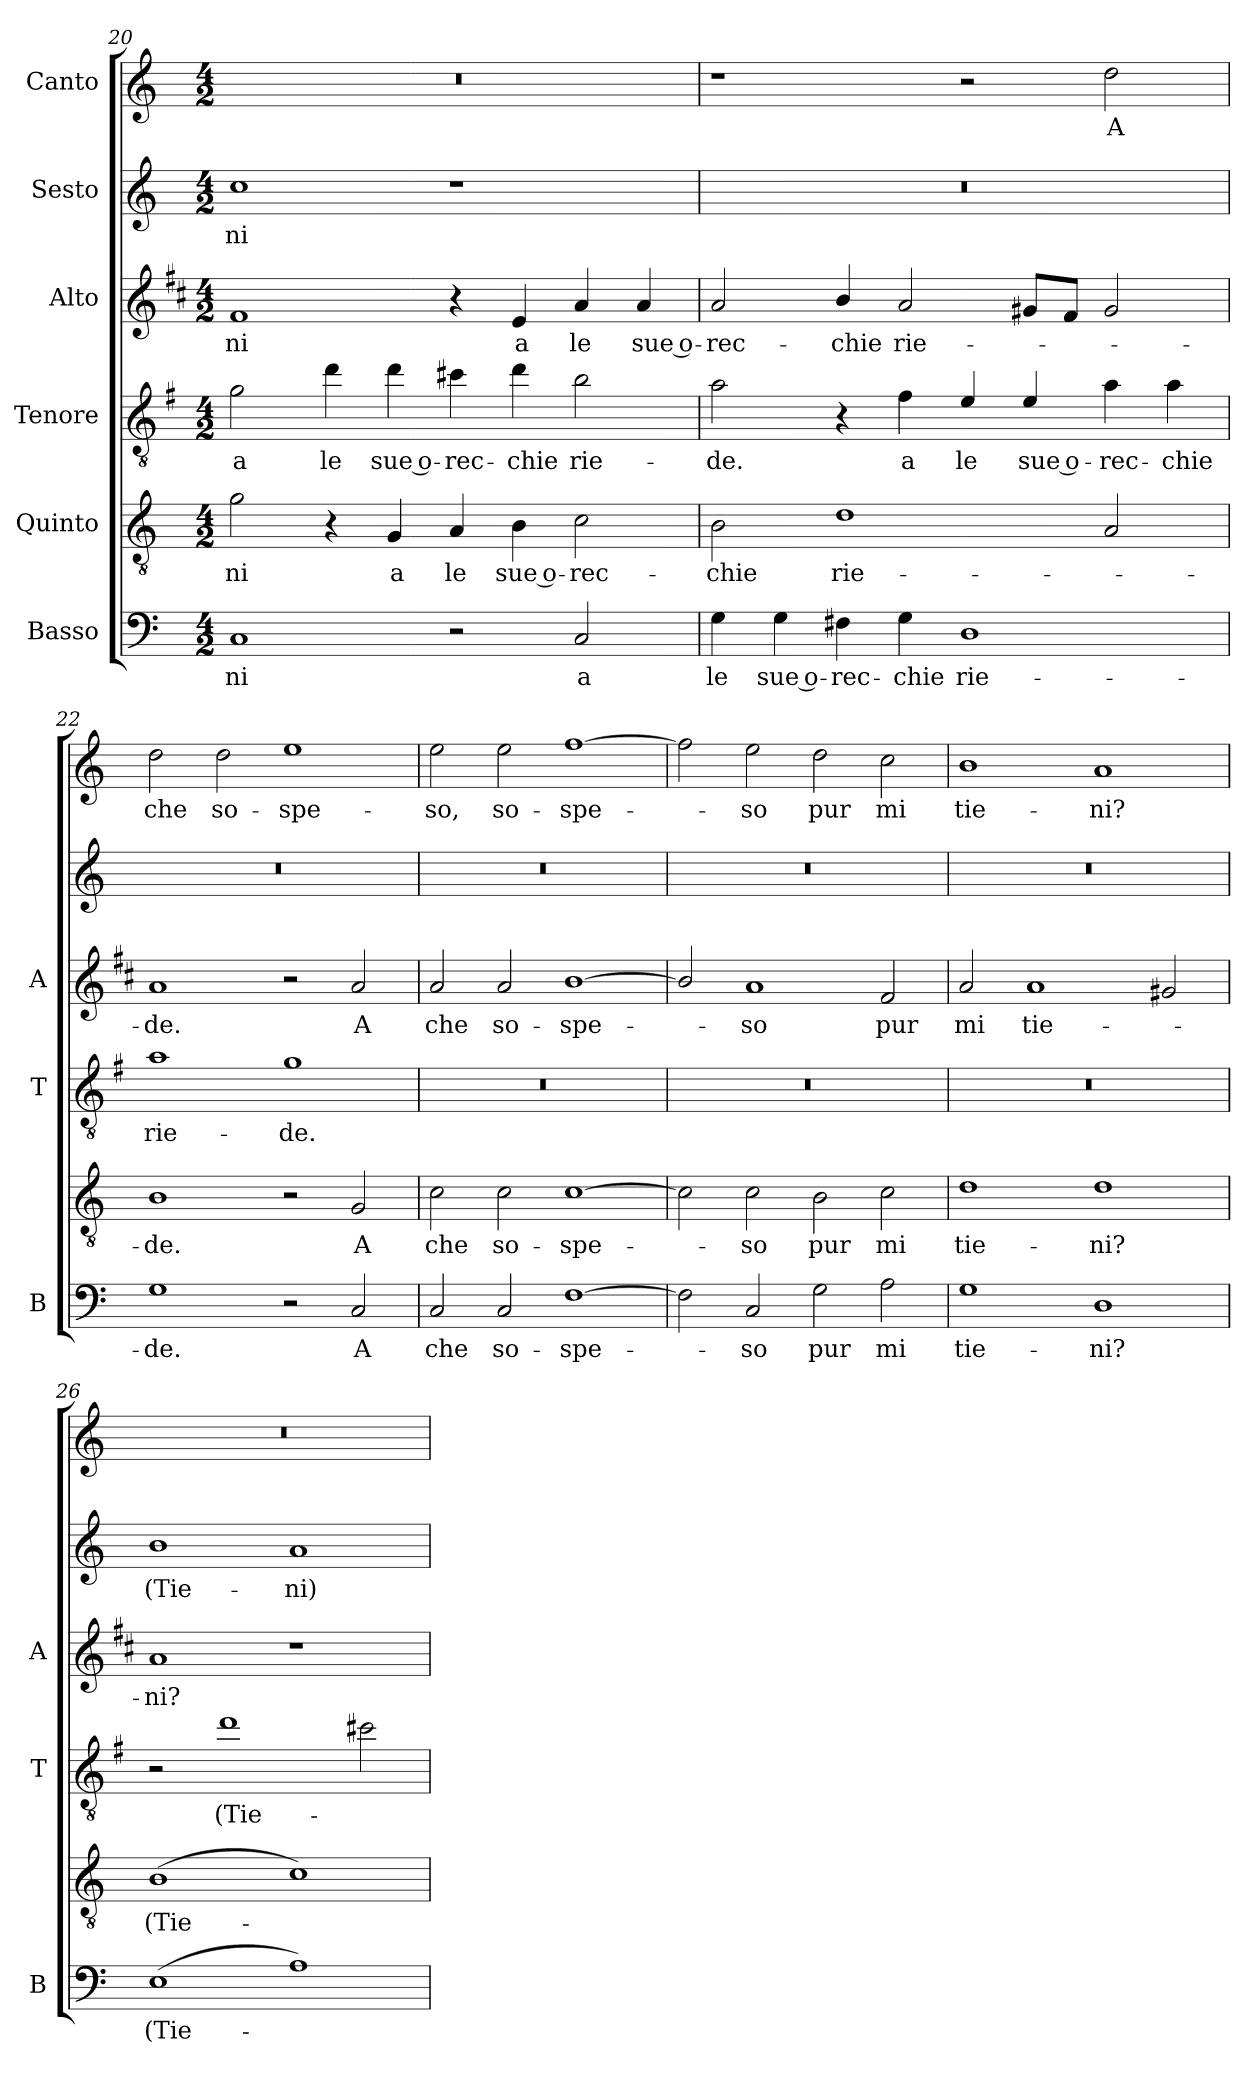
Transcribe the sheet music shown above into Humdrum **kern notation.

**kern	**text	**kern	**text	**kern	**text	**kern	**text	**kern	**text	**kern	**text
*part6	*part6	*part5	*part5	*part4	*part4	*part3	*part3	*part2	*part2	*part1	*part1
*staff6	*staff6	*staff5	*staff5	*staff4	*staff4	*staff3	*staff3	*staff2	*staff2	*staff1	*staff1
*I"Basso	*	*I"Quinto	*	*I"Tenore	*	*I"Alto	*	*I"Sesto	*	*I"Canto	*
*I'B	*	*	*	*I'T	*	*I'A	*	*	*	*	*
*clefF4	*	*clefGv2	*	*clefGv2	*	*clefG2	*	*clefG2	*	*clefG2	*
*	*	*	*	*ITrd4c7	*	*ITrd1c2	*	*	*	*	*
*k[]	*	*k[]	*	*k[]	*	*k[]	*	*k[]	*	*k[]	*
*C:	*	*C:	*	*C:	*	*C:	*	*C:	*	*C:	*
*M4/2	*	*M4/2	*	*M4/2	*	*M4/2	*	*M4/2	*	*M4/2	*
=20	=20	=20	=20	=20	=20	=20	=20	=20	=20	=20	=20
!	!LO:LY:b	!	!LO:LY:b	!	!LO:LY:b	!	!LO:LY:b	!	!LO:LY:b	!	!
1C	-ni	2g\	-ni	2c\	a	1e	-ni	1cc	-ni	0r	.
!	!	!	!	!	!LO:LY:b	!	!	!	!	!	!
.	.	4r	.	4g\	le	.	.	.	.	.	.
!	!	!	!LO:LY:b	!	!LO:LY:b	!	!	!	!	!	!
.	.	4G/	a	4g\	sue o-	.	.	.	.	.	.
!	!	!	!LO:LY:b	!	!LO:LY:b	!	!	!	!	!	!
2r	.	4A/	le	4f#X\	-rec-	4r	.	1r	.	.	.
!	!	!	!LO:LY:b	!	!LO:LY:b	!	!LO:LY:b	!	!	!	!
.	.	4B\	sue o-	4g\	-chie	4d/	a	.	.	.	.
!	!LO:LY:b	!	!LO:LY:b	!	!LO:LY:b	!	!LO:LY:b	!	!	!	!
2C/	a	2c\	-rec-	2e\	rie-	4g/	le	.	.	.	.
!	!	!	!	!	!	!	!LO:LY:b	!	!	!	!
.	.	.	.	.	.	4g/	sue o-	.	.	.	.
!!LO:PB:g=z
=21	=21	=21	=21	=21	=21	=21	=21	=21	=21	=21	=21
!	!LO:LY:b	!	!LO:LY:b	!	!LO:LY:b	!	!LO:LY:b	!	!	!	!
4G\	le	2B\	-chie	2d\	-de.	2g/	-rec-	0r	.	1r	.
!	!LO:LY:b	!	!	!	!	!	!	!	!	!	!
4G\	sue o-	.	.	.	.	.	.	.	.	.	.
!	!LO:LY:b	!	!LO:LY:b	!	!	!	!LO:LY:b	!	!	!	!
4F#X\	-rec-	1d	rie-	4r	.	4a/	-chie	.	.	.	.
!	!LO:LY:b	!	!	!	!LO:LY:b	!	!LO:LY:b	!	!	!	!
4G\	-chie	.	.	4B\	a	2g/	rie-	.	.	.	.
!	!LO:LY:b	!	!	!	!LO:LY:b	!	!	!	!	!	!
1D	rie-	.	.	4A/	le	.	.	.	.	2r	.
!	!	!	!	!	!LO:LY:b	!	!	!	!	!	!
.	.	.	.	4A/	sue o-	8f#X/L	.	.	.	.	.
.	.	.	.	.	.	8e/J	.	.	.	.	.
!	!	!	!	!	!LO:LY:b	!	!	!	!	!	!LO:LY:b
.	.	2A/	.	4d\	-rec-	2f#/	.	.	.	2dd\	A
!	!	!	!	!	!LO:LY:b	!	!	!	!	!	!
.	.	.	.	4d\	-chie	.	.	.	.	.	.
=22	=22	=22	=22	=22	=22	=22	=22	=22	=22	=22	=22
!	!LO:LY:b	!	!LO:LY:b	!	!LO:LY:b	!	!LO:LY:b	!	!	!	!LO:LY:b
1G	-de.	1B	-de.	1d	rie-	1g	-de.	0r	.	2dd\	che
!	!	!	!	!	!	!	!	!	!	!	!LO:LY:b
.	.	.	.	.	.	.	.	.	.	2dd\	so-
!	!	!	!	!	!LO:LY:b	!	!	!	!	!	!LO:LY:b
2r	.	2r	.	1c	-de.	2r	.	.	.	1ee	-spe-
!	!LO:LY:b	!	!LO:LY:b	!	!	!	!LO:LY:b	!	!	!	!
2C/	A	2G/	A	.	.	2g/	A	.	.	.	.
=23	=23	=23	=23	=23	=23	=23	=23	=23	=23	=23	=23
!	!LO:LY:b	!	!LO:LY:b	!	!	!	!LO:LY:b	!	!	!	!LO:LY:b
2C/	che	2c\	che	0r	.	2g/	che	0r	.	2ee\	-so,
!	!LO:LY:b	!	!LO:LY:b	!	!	!	!LO:LY:b	!	!	!	!LO:LY:b
2C/	so-	2c\	so-	.	.	2g/	so-	.	.	2ee\	so-
!	!LO:LY:b	!	!LO:LY:b	!	!	!	!LO:LY:b	!	!	!	!LO:LY:b
[1F	-spe-	[1c	-spe-	.	.	[1a	-spe-	.	.	[1ff	-spe-
=24	=24	=24	=24	=24	=24	=24	=24	=24	=24	=24	=24
2F\]	.	2c\]	.	0r	.	2a/]	.	0r	.	2ff\]	.
!	!LO:LY:b	!	!LO:LY:b	!	!	!	!LO:LY:b	!	!	!	!LO:LY:b
2C/	-so	2c\	-so	.	.	1g	-so	.	.	2ee\	-so
!	!LO:LY:b	!	!LO:LY:b	!	!	!	!	!	!	!	!LO:LY:b
2G\	pur	2B\	pur	.	.	.	.	.	.	2dd\	pur
!	!LO:LY:b	!	!LO:LY:b	!	!	!	!LO:LY:b	!	!	!	!LO:LY:b
2A\	mi	2c\	mi	.	.	2e/	pur	.	.	2cc\	mi
=25	=25	=25	=25	=25	=25	=25	=25	=25	=25	=25	=25
!	!LO:LY:b	!	!LO:LY:b	!	!	!	!LO:LY:b	!	!	!	!LO:LY:b
1G	tie-	1d	tie-	0r	.	2g/	mi	0r	.	1b	tie-
!	!	!	!	!	!	!	!LO:LY:b	!	!	!	!
.	.	.	.	.	.	1g	tie-	.	.	.	.
!	!LO:LY:b	!	!LO:LY:b	!	!	!	!	!	!	!	!LO:LY:b
1D	-ni?	1d	-ni?	.	.	.	.	.	.	1a	-ni?
.	.	.	.	.	.	2f#X/	.	.	.	.	.
!!LO:LB:g=z
=26	=26	=26	=26	=26	=26	=26	=26	=26	=26	=26	=26
!	!LO:LY:b	!	!LO:LY:b	!	!	!	!LO:LY:b	!	!LO:LY:b	!	!
(>1E	(Tie-	(>1B	(Tie-	2r	.	1g	-ni?	1b	(Tie-	0r	.
!	!	!	!	!	!LO:LY:b	!	!	!	!	!	!
.	.	.	.	1g	(Tie-	.	.	.	.	.	.
!	!	!	!	!	!	!	!	!	!LO:LY:b	!	!
1A)	.	1c)	.	.	.	1r	.	1a	-ni)	.	.
.	.	.	.	2f#X\	.	.	.	.	.	.	.
=	=	=	=	=	=	=	=	=	=	=	=
*-	*-	*-	*-	*-	*-	*-	*-	*-	*-	*-	*-
